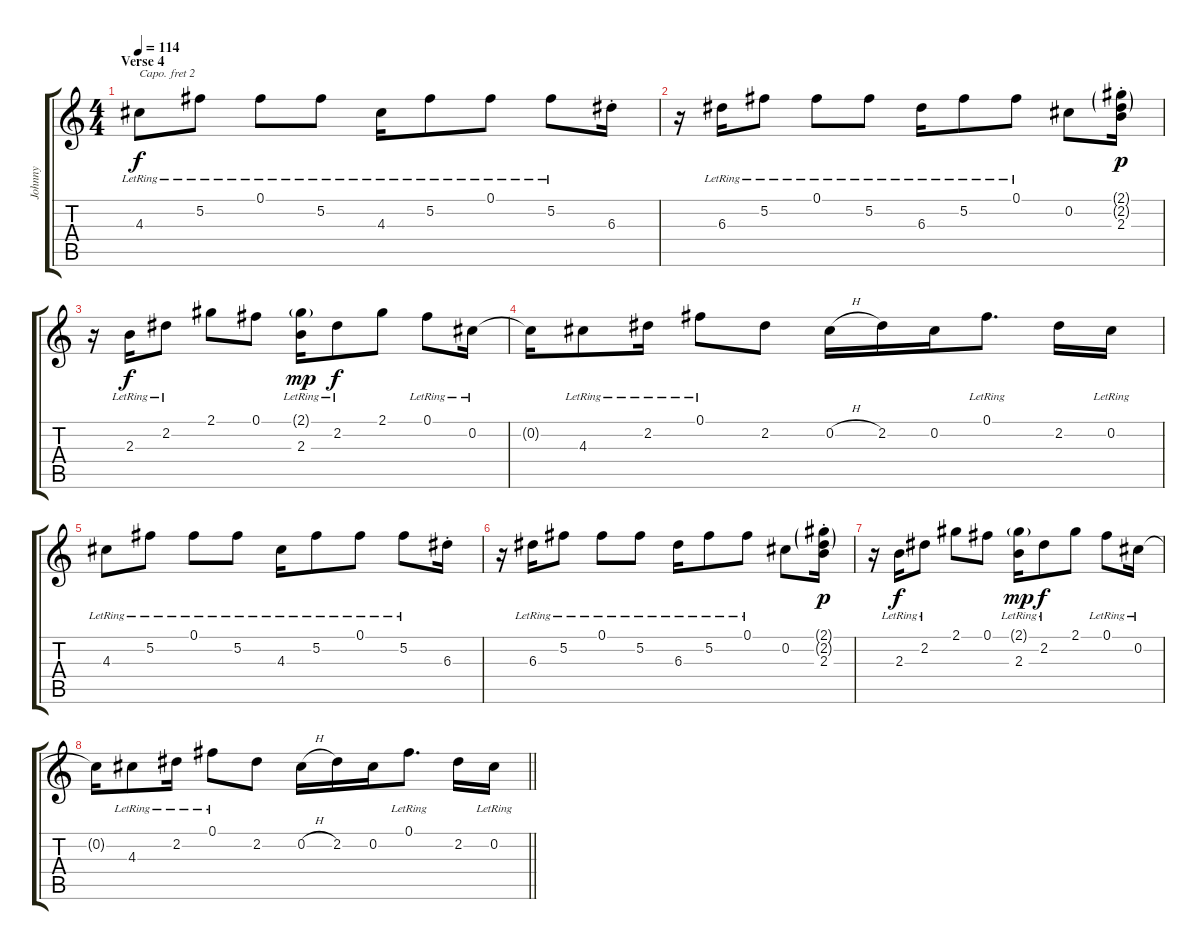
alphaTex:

\track ("Johnny " "Johnny ") {instrument electricguitarjazz}
\staff {score tabs}
\capo 2
\tuning (E4 B3 G3 D3 A2 E2) {hide}
\ts (4 4)
\section ("" "Verse 4")
\tempo 114
\clef g2
\ks c
4.3{lr}.8{dy f volume 12} 5.2{lr}.8 0.1{lr}.8 5.2{lr}.8 4.3{lr}.16 5.2{lr}.8 0.1{lr}.8 5.2{lr}.8 6.3{st}.16 |
r.16 6.3{lr}.16 5.2{lr}.8 0.1{lr}.8 5.2{lr}.8 6.3{lr}.16 5.2{lr}.8 0.1{lr}.8 0.2.8 (2.1{g} 2.2{g} 2.3{st}).16{dy p} |
r.16 2.3{lr}.16{dy f} 2.2{lr}.8 2.1.8 0.1.8 (2.1{g lr} 2.3{lr}).16{dy mp} 2.2{lr}.8{dy f} 2.1.8 0.1{lr}.8 0.2{lr}.16 |
0.2{t}.16 4.3{lr}.8 2.2{lr}.16 0.1{lr}.8 2.2.8 0.2{h}.16 2.2.16 0.2.16 0.1{lr}.8{d} 2.2.16 0.2{lr}.16 |
4.3{lr}.8 5.2{lr}.8 0.1{lr}.8 5.2{lr}.8 4.3{lr}.16 5.2{lr}.8 0.1{lr}.8 5.2{lr}.8 6.3{st}.16 |
r.16 6.3{lr}.16 5.2{lr}.8 0.1{lr}.8 5.2{lr}.8 6.3{lr}.16 5.2{lr}.8 0.1{lr}.8 0.2.8 (2.1{g} 2.2{g} 2.3{st}).16{dy p} |
r.16 2.3{lr}.16{dy f} 2.2{lr}.8 2.1.8 0.1.8 (2.1{g lr} 2.3{lr}).16{dy mp} 2.2{lr}.8{dy f} 2.1.8 0.1{lr}.8 0.2{lr}.16 |
\barLineRight lightlight
0.2{t}.16 4.3{lr}.8 2.2{lr}.16 0.1{lr}.8 2.2.8 0.2{h}.16 2.2.16 0.2.16 0.1{lr}.8{d} 2.2.16 0.2{lr}.16
